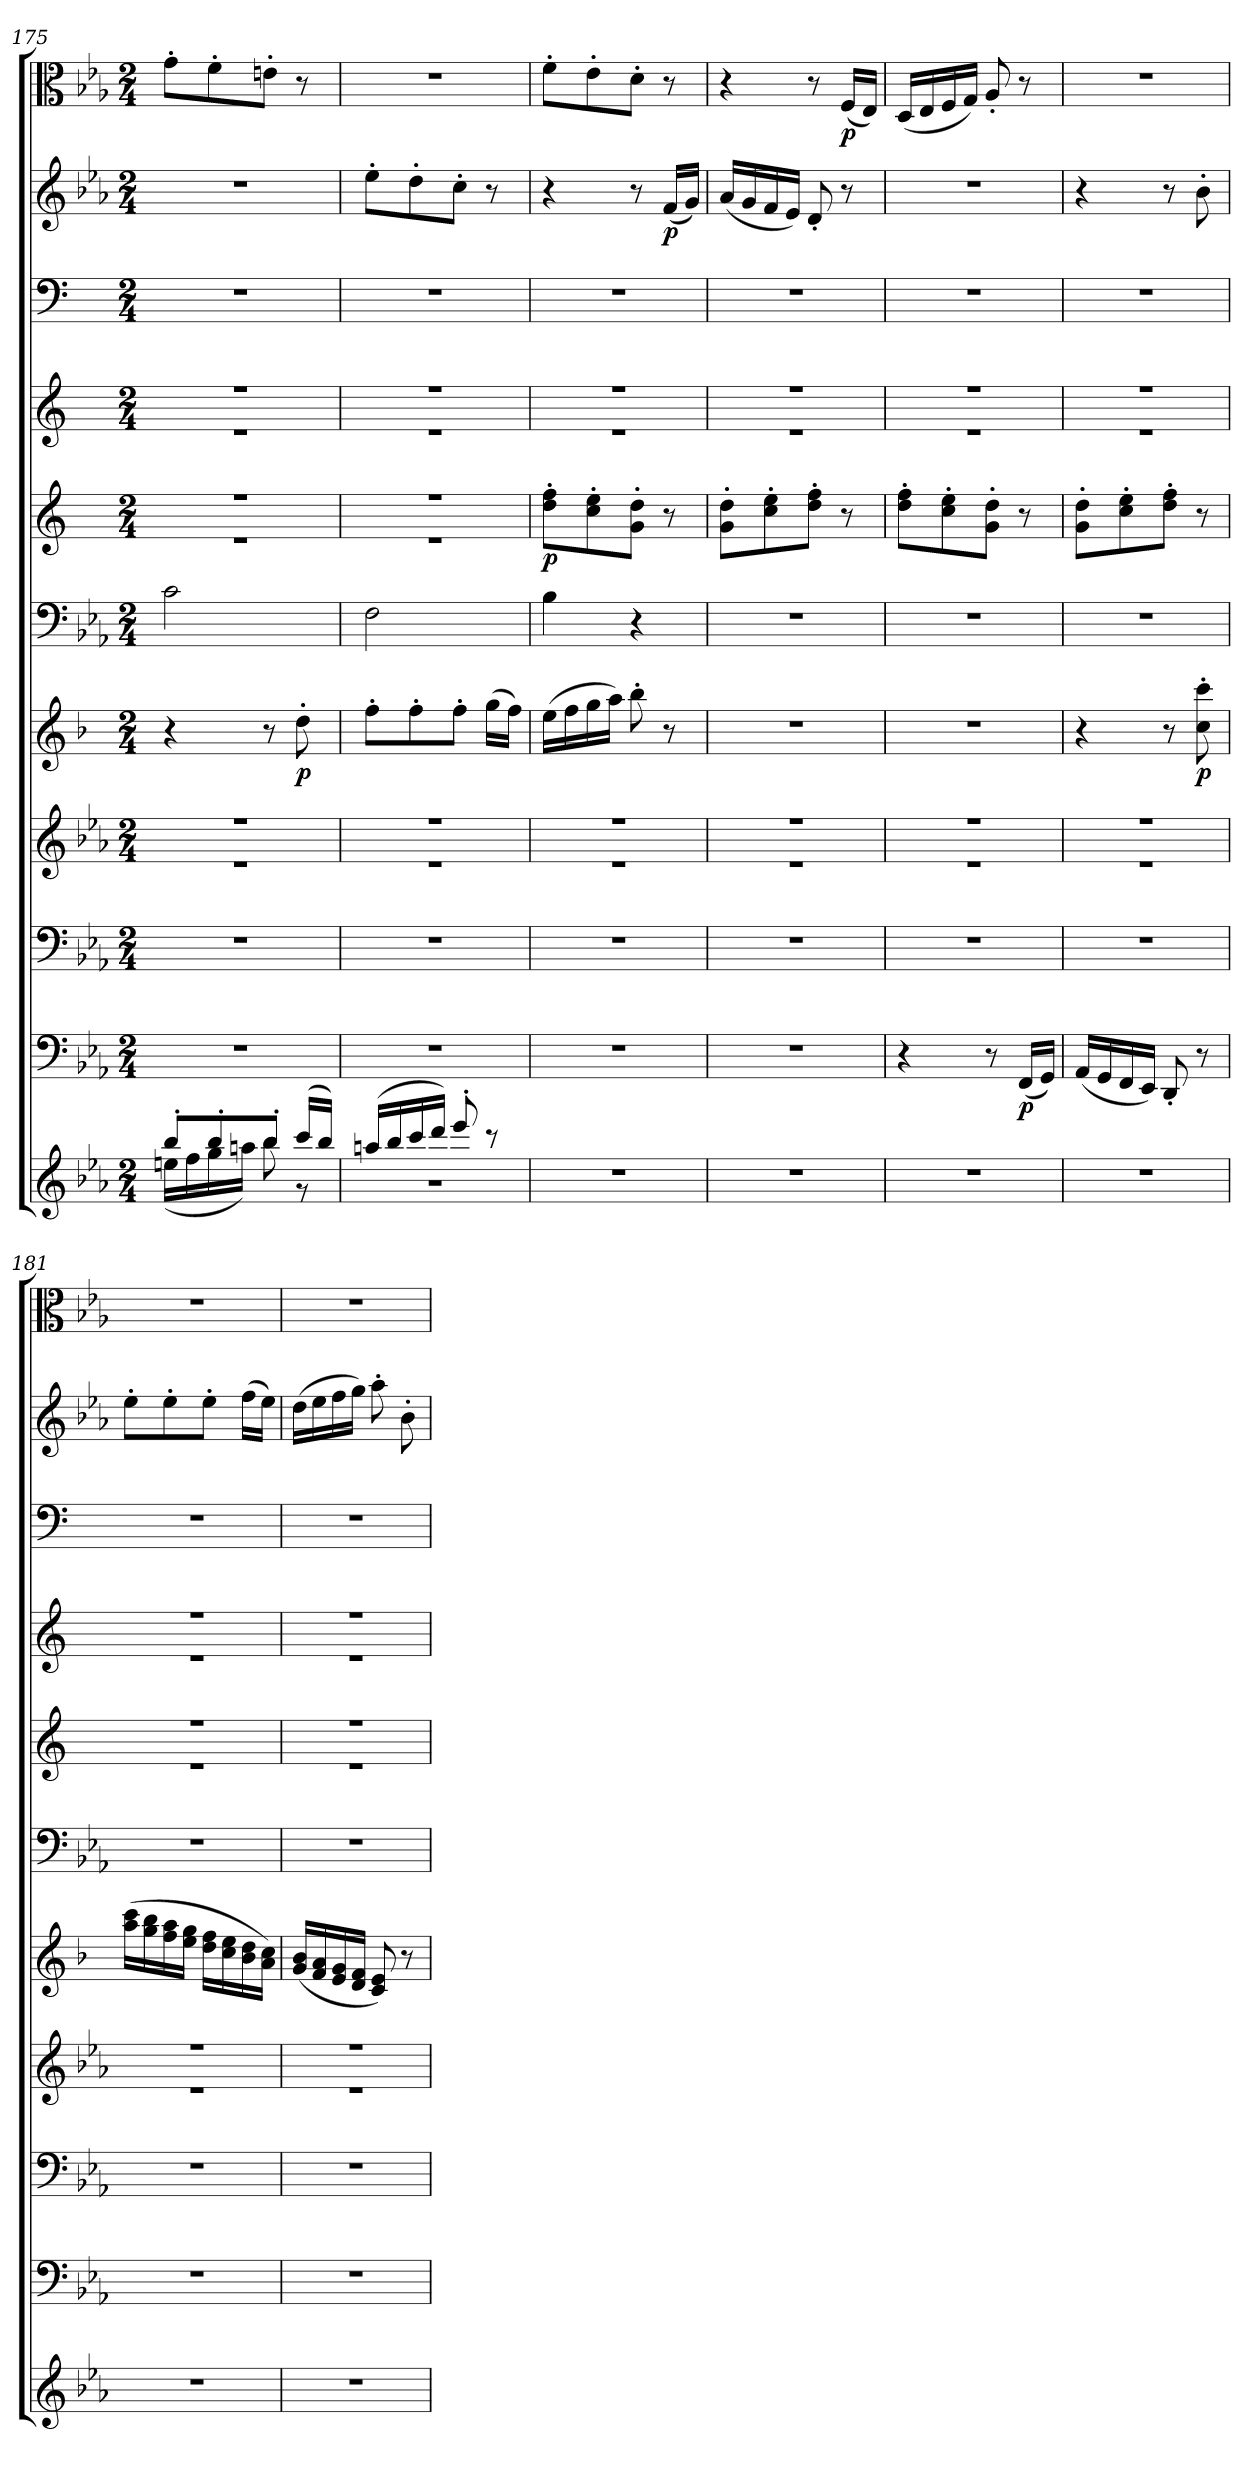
**kern	**kern	**dynam	**kern	**kern	**kern	**dynam	**kern	**kern	**dynam	**kern	**kern	**kern	**dynam	**kern	**dynam
*part11	*part10	*part10	*part9	*part8	*part7	*part7	*part6	*part5	*part5	*part4	*part3	*part2	*part2	*part1	*part1
*staff11	*staff10	*staff10	*staff9	*staff8	*staff7	*staff7	*staff6	*staff5	*staff5	*staff4	*staff3	*staff2	*staff2	*staff1	*staff1
*clefG2	*clefF4	*	*clefF4	*clefG2	*clefG2	*	*clefF4	*clefG2	*	*clefG2	*clefF4	*clefG2	*	*clefC3	*
*k[b-e-a-]	*k[b-e-a-]	*	*k[b-e-a-]	*k[b-e-a-]	*k[b-]	*	*k[b-e-a-]	*k[]	*	*k[]	*k[]	*k[b-e-a-]	*	*k[b-e-a-]	*
*E-:	*E-:	*	*E-:	*E-:	*	*	*E-:	*	*	*	*	*E-:	*	*E-:	*
*M2/4	*M2/4	*	*M2/4	*M2/4	*M2/4	*	*M2/4	*M2/4	*	*M2/4	*M2/4	*M2/4	*	*M2/4	*
=175	=175	=175	=175	=175	=175	=175	=175	=175	=175	=175	=175	=175	=175	=175	=175
*^	*	*	*	*^	*	*	*	*^	*	*^	*	*	*	*	*
8bb-'/L	(16een\LL	2r	.	2r	2r	2r	4r	.	2c\	2r	2r	.	2r	2r	2r	2r	.	8g'"\L	.
.	16ff\	.	.	.	.	.	.	.	.	.	.	.	.	.	.	.	.	.	.
8bb-'/	16gg\	.	.	.	.	.	.	.	.	.	.	.	.	.	.	.	.	8f'"\	.
.	16aan\JJ)	.	.	.	.	.	.	.	.	.	.	.	.	.	.	.	.	.	.
8bb-'/J	8bb-\	.	.	.	.	.	8r	.	.	.	.	.	.	.	.	.	.	8en'"\J	.
(16ccc/LL	8r	.	.	.	.	.	8dd'\	p	.	.	.	.	.	.	.	.	.	8r	.
16bb-/JJ)	.	.	.	.	.	.	.	.	.	.	.	.	.	.	.	.	.	.	.
=176	=176	=176	=176	=176	=176	=176	=176	=176	=176	=176	=176	=176	=176	=176	=176	=176	=176	=176	=176
(16aan/LL	2r	2r	.	2r	2r	2r	8ff'\L	.	2F\	2r	2r	.	2r	2r	2r	8ee-'"\L	.	2r	.
16bb-/	.	.	.	.	.	.	.	.	.	.	.	.	.	.	.	.	.	.	.
16ccc/	.	.	.	.	.	.	8ff'\	.	.	.	.	.	.	.	.	8dd'"\	.	.	.
16ddd/JJ)	.	.	.	.	.	.	.	.	.	.	.	.	.	.	.	.	.	.	.
8eee-'/	.	.	.	.	.	.	8ff'\J	.	.	.	.	.	.	.	.	8cc'"\J	.	.	.
8r	.	.	.	.	.	.	(16gg\LL	.	.	.	.	.	.	.	.	8r	.	.	.
.	.	.	.	.	.	.	16ff\JJ)	.	.	.	.	.	.	.	.	.	.	.	.
*v	*v	*	*	*	*	*	*	*	*	*v	*v	*	*	*	*	*	*	*	*
=177	=177	=177	=177	=177	=177	=177	=177	=177	=177	=177	=177	=177	=177	=177	=177	=177	=177
2r	2r	.	2r	2r	2r	(16ee\LL	.	4B-\	8dd'\ 8ff'\L	p	2r	2r	2r	4r	.	8f'"\L	.
.	.	.	.	.	.	16ff\	.	.	.	.	.	.	.	.	.	.	.
.	.	.	.	.	.	16gg\	.	.	8cc'\ 8ee'\	.	.	.	.	.	.	8e-'"\	.
.	.	.	.	.	.	16aa\JJ)	.	.	.	.	.	.	.	.	.	.	.
.	.	.	.	.	.	8bb-'\	.	4r	8g'\ 8dd'\J	.	.	.	.	8r	.	8d'"\J	.
.	.	.	.	.	.	8r	.	.	8r	.	.	.	.	(16f/LL	p	8r	.
.	.	.	.	.	.	.	.	.	.	.	.	.	.	16g/JJ)	.	.	.
=178	=178	=178	=178	=178	=178	=178	=178	=178	=178	=178	=178	=178	=178	=178	=178	=178	=178
2r	2r	.	2r	2r	2r	2r	.	2r	8g'\ 8dd'\L	.	2r	2r	2r	(16a-/LL	.	4r	.
.	.	.	.	.	.	.	.	.	.	.	.	.	.	16g/	.	.	.
.	.	.	.	.	.	.	.	.	8cc'\ 8ee'\	.	.	.	.	16f/	.	.	.
.	.	.	.	.	.	.	.	.	.	.	.	.	.	16e-/JJ)	.	.	.
.	.	.	.	.	.	.	.	.	8dd'\ 8ff'\J	.	.	.	.	8d'/	.	8r	.
.	.	.	.	.	.	.	.	.	8r	.	.	.	.	8r	.	(16F/LL	p
.	.	.	.	.	.	.	.	.	.	.	.	.	.	.	.	16E-/JJ)	.
=179	=179	=179	=179	=179	=179	=179	=179	=179	=179	=179	=179	=179	=179	=179	=179	=179	=179
2r	4r	.	2r	2r	2r	2r	.	2r	8dd'\ 8ff'\L	.	2r	2r	2r	2r	.	(16D/LL	.
.	.	.	.	.	.	.	.	.	.	.	.	.	.	.	.	16E-/	.
.	.	.	.	.	.	.	.	.	8cc'\ 8ee'\	.	.	.	.	.	.	16F/	.
.	.	.	.	.	.	.	.	.	.	.	.	.	.	.	.	16G/JJ)	.
.	8r	.	.	.	.	.	.	.	8g'\ 8dd'\J	.	.	.	.	.	.	8A-'/	.
.	(16FF/LL	p	.	.	.	.	.	.	8r	.	.	.	.	.	.	8r	.
.	16GG/JJ)	.	.	.	.	.	.	.	.	.	.	.	.	.	.	.	.
=180	=180	=180	=180	=180	=180	=180	=180	=180	=180	=180	=180	=180	=180	=180	=180	=180	=180
2r	(16AA-/LL	.	2r	2r	2r	4r	.	2r	8g'\ 8dd'\L	.	2r	2r	2r	4r	.	2r	.
.	16GG/	.	.	.	.	.	.	.	.	.	.	.	.	.	.	.	.
.	16FF/	.	.	.	.	.	.	.	8cc'\ 8ee'\	.	.	.	.	.	.	.	.
.	16EE-/JJ)	.	.	.	.	.	.	.	.	.	.	.	.	.	.	.	.
.	8DD'/	.	.	.	.	8r	.	.	8dd'\ 8ff'\J	.	.	.	.	8r	.	.	.
.	8r	.	.	.	.	8cc'\ 8ccc'\	p	.	8r	.	.	.	.	8b-'\	.	.	.
=181	=181	=181	=181	=181	=181	=181	=181	=181	=181	=181	=181	=181	=181	=181	=181	=181	=181
*	*	*	*	*	*	*	*	*	*^	*	*	*	*	*	*	*	*
2r	2r	.	2r	2r	2r	(16aa\ 16ccc\LL	.	2r	2r	2r	.	2r	2r	2r	8ee-'\L	.	2r	.
.	.	.	.	.	.	16gg\ 16bb-\	.	.	.	.	.	.	.	.	.	.	.	.
.	.	.	.	.	.	16ff\ 16aa\	.	.	.	.	.	.	.	.	8ee-'\	.	.	.
.	.	.	.	.	.	16ee\ 16gg\JJ	.	.	.	.	.	.	.	.	.	.	.	.
.	.	.	.	.	.	16dd\ 16ff\LL	.	.	.	.	.	.	.	.	8ee-'\J	.	.	.
.	.	.	.	.	.	16cc\ 16ee\	.	.	.	.	.	.	.	.	.	.	.	.
.	.	.	.	.	.	16b-\ 16dd\	.	.	.	.	.	.	.	.	(16ff\LL	.	.	.
.	.	.	.	.	.	16a\ 16cc\JJ)	.	.	.	.	.	.	.	.	16ee-\JJ)	.	.	.
=182	=182	=182	=182	=182	=182	=182	=182	=182	=182	=182	=182	=182	=182	=182	=182	=182	=182	=182
2r	2r	.	2r	2r	2r	(16g/ 16b-/LL	.	2r	2r	2r	.	2r	2r	2r	(16dd\LL	.	2r	.
.	.	.	.	.	.	16f/ 16a/	.	.	.	.	.	.	.	.	16ee-\	.	.	.
.	.	.	.	.	.	16e/ 16g/	.	.	.	.	.	.	.	.	16ff\	.	.	.
.	.	.	.	.	.	16d/ 16f/JJ	.	.	.	.	.	.	.	.	16gg\JJ)	.	.	.
.	.	.	.	.	.	8c/ 8e/)	.	.	.	.	.	.	.	.	8aa-'\	.	.	.
.	.	.	.	.	.	8r	.	.	.	.	.	.	.	.	8b-'\	.	.	.
*	*	*	*	*	*	*	*	*	*v	*v	*	*	*	*	*	*	*	*
*	*	*	*	*v	*v	*	*	*	*	*	*v	*v	*	*	*	*	*
=	=	=	=	=	=	=	=	=	=	=	=	=	=	=	=
*-	*-	*-	*-	*-	*-	*-	*-	*-	*-	*-	*-	*-	*-	*-	*-
